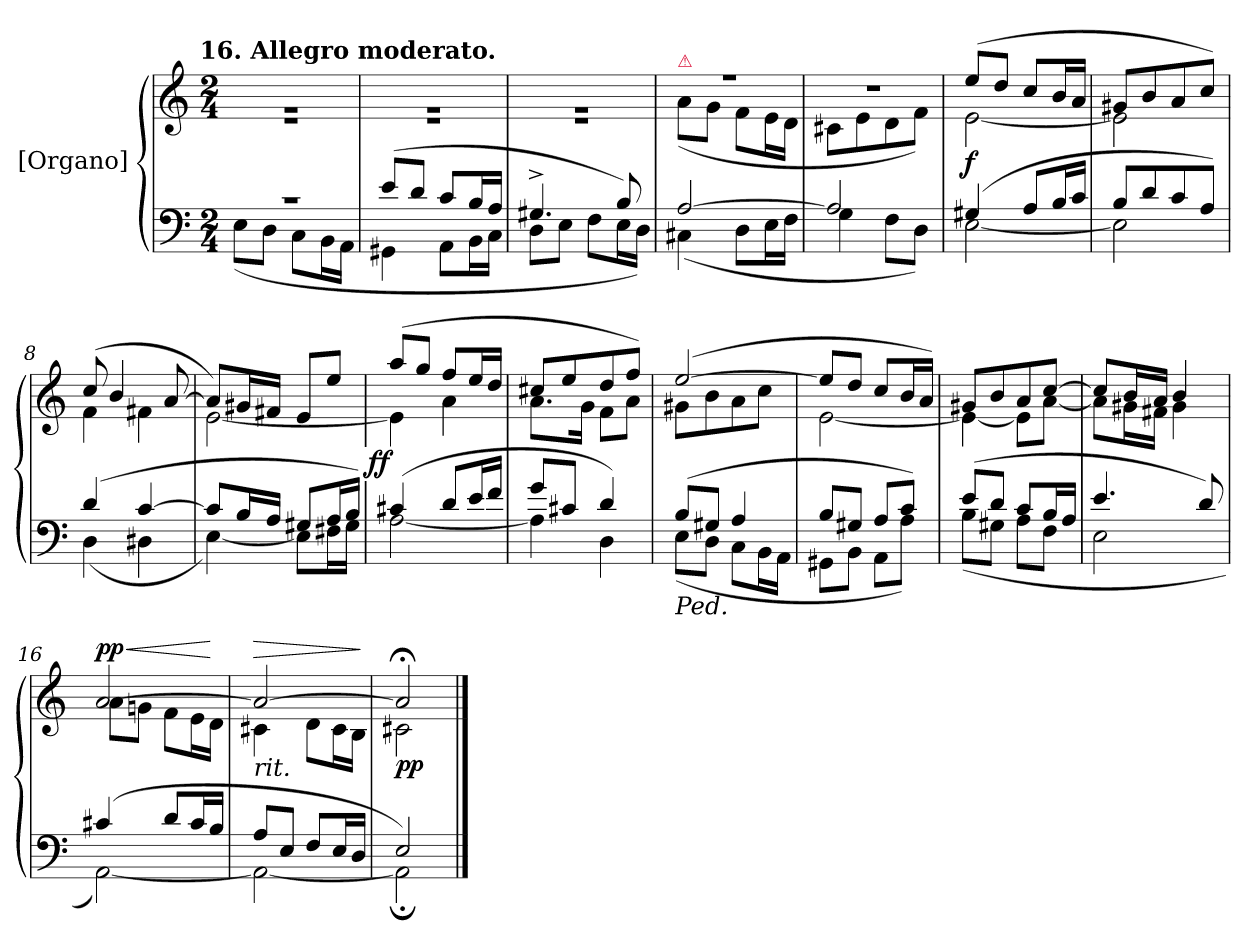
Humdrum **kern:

**kern	**kern	**dynam
*part2	*part1	*part1
*staff2	*staff1	*staff1
*I"[Organo]	*I"[Organo]	*
*clefF4	*clefG2	*
*k[]	*k[]	*
*a:	*a:	*
!!LO:TX:omd:t=16. Allegro moderato.
*M2/4	*M2/4	*
*MM132	*MM132	*
=1	=1	=1
*^	*^	*
2r	(8E\L	2rg	2r	.
.	8D\J	.	.	.
.	8C\L	.	.	.
.	16BB\L	.	.	.
.	16AA\JJ	.	.	.
=2	=2	=2	=2	=2
(8e/L	4GG#X\	2rg	2r	.
8d/J	.	.	.	.
8c/L	8AA\L	.	.	.
16B/L	16BB\L	.	.	.
16A/JJ	16C\JJ	.	.	.
=3	=3	=3	=3	=3
4.G#X^/	8D\L	2rg	2r	.
.	8E\J	.	.	.
.	8F\L	.	.	.
8B/)	16E\L	.	.	.
.	16D\JJ)	.	.	.
=4	=4	=4	=4	=4
!	!	!LO:TX:a:color=crimson:t=⚠	!	!
[2A/	(4C#X\	2r	(8a\L	.
.	.	.	8g\J	.
.	8D\L	.	8f\L	.
.	16E\L	.	16e\L	.
.	16F\JJ	.	16d\JJ	.
=5	=5	=5	=5	=5
2A/]	4G\	2r	8c#X\L	.
.	.	.	8e\	.
.	8F\L	.	8d\	.
.	8D\J)	.	8f\J)	.
=6	=6	=6	=6	=6
(4G#X/	[2E\	(8ee/L	[2e\	f
.	.	8dd/J	.	.
8A/L	.	8cc/L	.	.
16B/L	.	16b/L	.	.
16c/JJ	.	16a/JJ	.	.
=7	=7	=7	=7	=7
8B/L	2E\]	8g#X/L	2e\]	.
8d/	.	8b/	.	.
8c/	.	8a/	.	.
8A/J)	.	8cc/J)	.	.
=8	=8	=8	=8	=8
(4d/	(4D\	(8cc/	4f\	.
.	.	4b/	.	.
[4c/	4D#X\	.	4f#X\	.
.	.	[8a/	.	.
=9	=9	=9	=9	=9
8c/L]	[4E\)	8a/L])	[2e\	.
16B/L	.	16g#X/L	.	.
16A/JJ	.	16f#X/JJ	.	.
8G#X/L	8E\L]	8e/L	.	.
16A/L	16F#X\L	8ee/J	.	.
16B/JJ)	16G#\JJ	.	.	.
=10	=10	=10	=10	=10
!	!	!	!	!LO:DY:rj
(4c#X/	[2A\	(8aa/L	4e\]	ff
.	.	8gg/J	.	.
8d/L	.	8ff/L	4a\	.
16e/L	.	16ee/L	.	.
16f/JJ	.	16dd/JJ	.	.
=11	=11	=11	=11	=11
8g/L	4A\]	8cc#X/L	8.a\L	.
8c#X/J	.	8ee/	.	.
.	.	.	16g\Jk	.
4d/)	4D\	8dd/	8f\L	.
.	.	8ff/J)	8a\J	.
=12	=12	=12	=12	=12
!LO:TX:b:i:t=Ped.	!	!	!	!
(8B/L	(8E\L	([2ee/	8g#X\L	.
8G#X/J	8D\J	.	8b\	.
4A/	8C\L	.	8a\	.
.	16BB\L	.	8cc\J	.
.	16AA\JJ	.	.	.
=13	=13	=13	=13	=13
8B/L	8GG#X\L	8ee/L]	[2e\	.
8G#X/J	8BB\J	8dd/J	.	.
8A/L	8AA\L	8cc/L	.	.
8c/J)	8A\J)	16b/L	.	.
.	.	16a/JJ)	.	.
=14	=14	=14	=14	=14
(8e/L	(8B\L	8g#X/L	4e\_	.
8d/J	8G#X\J	8b/	.	.
8c/L	8A\L	8a/	8e\L]	.
16B/L	8F\J	[8cc/J	[8a\J	.
16A/JJ	.	.	.	.
=15	=15	=15	=15	=15
4.e/	2E\	8cc/L]	8a\L]	.
.	.	16b/L	16g#X\L	.
.	.	16a/JJ	16f#X\JJ	.
.	.	4b/	4g#\	.
8d/)	.	.	.	.
=16	=16	=16	=16	=16
!	!	!	!	!LO:HP:a
!	!	!	!	!LO:DY:n=1:a
(4c#X/	[2AA\)	[2a/	8a\L	< pp
.	.	.	8gn\J	.
8d/L	.	.	8f\L	.
16c#/L	.	.	16e\L	.
16B/JJ	.	.	16d\JJ	[
=17	=17	=17	=17	=17
!	!	!LO:TX:b:i:t=rit.	!	!
!	!	!	!	!LO:HP:a
8A/L	2AA\_	2a/_	4c#X\	>
8E/J	.	.	.	.
8F/L	.	.	8d\L	.
16E/L	.	.	16c#\L	.
16D/JJ	.	.	16B\JJ	.
*v	*v	*	*	*
*	*v	*v	*
.	.	]
=18	=18	=18
*^	*^	*
2E/)	2AA;<\]	2a;</]	2c#X\	pp
*v	*v	*	*	*
*	*v	*v	*
==	==	==
*-	*-	*-
